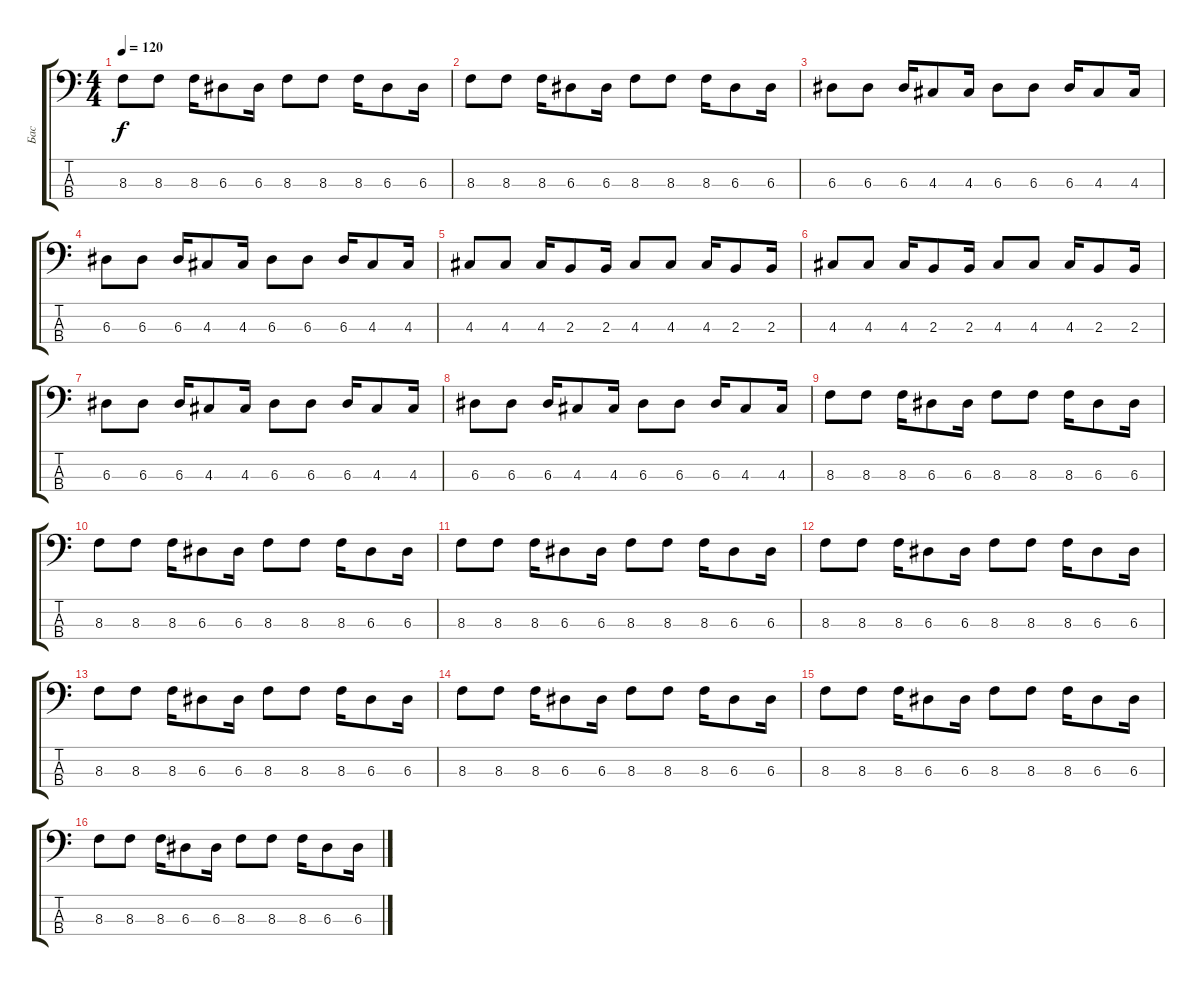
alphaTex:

\track ("Бас" "Бас") {instrument electricbassfinger}
\staff {score tabs}
\tuning (G2 D2 A1 E1) {hide}
\ts (4 4)
\tempo 120
\clef f4
\ks c
8.3.8{dy f} 8.3.8 8.3.16 6.3.8 6.3.16 8.3.8 8.3.8 8.3.16 6.3.8 6.3.16 |
8.3.8 8.3.8 8.3.16 6.3.8 6.3.16 8.3.8 8.3.8 8.3.16 6.3.8 6.3.16 |
6.3.8 6.3.8 6.3.16 4.3.8 4.3.16 6.3.8 6.3.8 6.3.16 4.3.8 4.3.16 |
6.3.8 6.3.8 6.3.16 4.3.8 4.3.16 6.3.8 6.3.8 6.3.16 4.3.8 4.3.16 |
4.3.8 4.3.8 4.3.16 2.3.8 2.3.16 4.3.8 4.3.8 4.3.16 2.3.8 2.3.16 |
4.3.8 4.3.8 4.3.16 2.3.8 2.3.16 4.3.8 4.3.8 4.3.16 2.3.8 2.3.16 |
6.3.8 6.3.8 6.3.16 4.3.8 4.3.16 6.3.8 6.3.8 6.3.16 4.3.8 4.3.16 |
6.3.8 6.3.8 6.3.16 4.3.8 4.3.16 6.3.8 6.3.8 6.3.16 4.3.8 4.3.16 |
8.3.8 8.3.8 8.3.16 6.3.8 6.3.16 8.3.8 8.3.8 8.3.16 6.3.8 6.3.16 |
8.3.8 8.3.8 8.3.16 6.3.8 6.3.16 8.3.8 8.3.8 8.3.16 6.3.8 6.3.16 |
8.3.8 8.3.8 8.3.16 6.3.8 6.3.16 8.3.8 8.3.8 8.3.16 6.3.8 6.3.16 |
8.3.8 8.3.8 8.3.16 6.3.8 6.3.16 8.3.8 8.3.8 8.3.16 6.3.8 6.3.16 |
8.3.8 8.3.8 8.3.16 6.3.8 6.3.16 8.3.8 8.3.8 8.3.16 6.3.8 6.3.16 |
8.3.8 8.3.8 8.3.16 6.3.8 6.3.16 8.3.8 8.3.8 8.3.16 6.3.8 6.3.16 |
8.3.8 8.3.8 8.3.16 6.3.8 6.3.16 8.3.8 8.3.8 8.3.16 6.3.8 6.3.16 |
8.3.8 8.3.8 8.3.16 6.3.8 6.3.16 8.3.8 8.3.8 8.3.16 6.3.8 6.3.16
